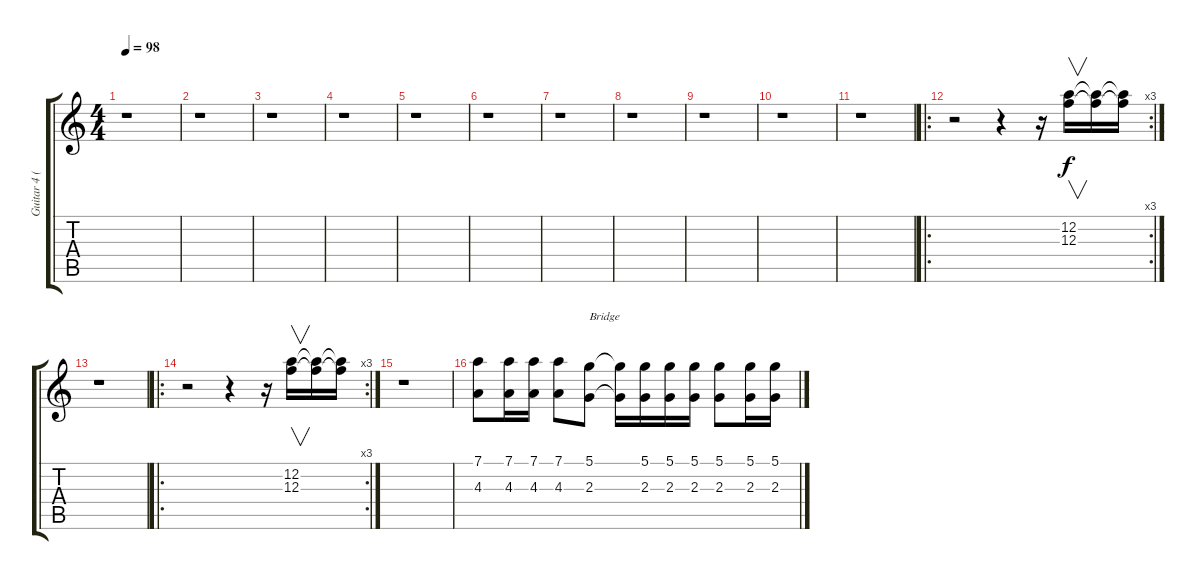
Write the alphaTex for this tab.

\track ("Guitar 4 (Higher notes)" "Guitar 4 (") {instrument distortionguitar}
\staff {score tabs}
\tuning (D4 A3 F3 C3 G2 D2) {hide}
\ts (4 4)
\tempo 98
\clef g2
\ks c
r.1{dy f} |
r.1 |
r.1 |
r.1 |
r.1 |
r.1 |
r.1 |
r.1 |
r.1 |
r.1 |
r.1 |
\ro
\rc 3
r.2 r.4 r.16 (12.2 12.3).16{v} (12.2{t} 12.3{t}).16 (12.2{t} 12.3{t}).16 |
r.1 |
\ro
\rc 3
r.2 r.4 r.16 (12.2 12.3).16{v} (12.2{t} 12.3{t}).16 (12.2{t} 12.3{t}).16 |
r.1 |
(7.1 4.3).8 (7.1 4.3).16 (7.1 4.3).16 (7.1 4.3).8 (5.1 2.3).8{txt "Bridge"} (5.1{t} 2.3{t}).16 (5.1 2.3).16 (5.1 2.3).16 (5.1 2.3).16 (5.1 2.3).8 (5.1 2.3).16 (5.1 2.3).16
